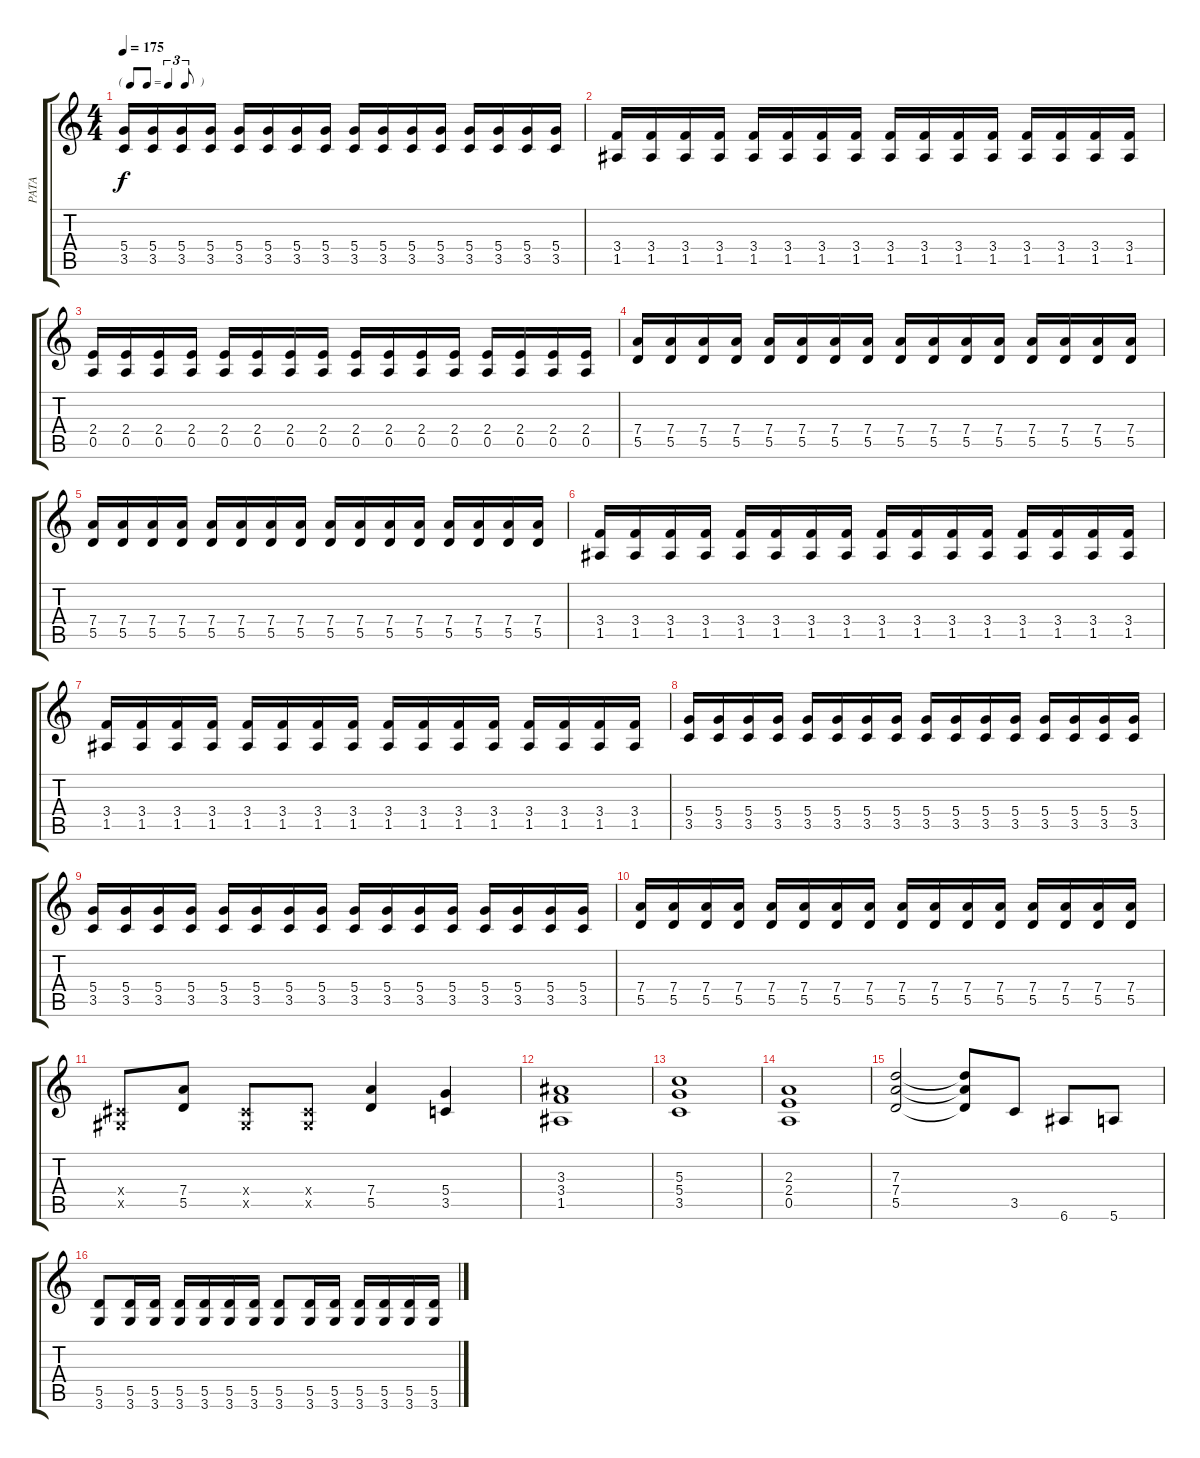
\track ("PATA" "PATA") {instrument distortionguitar}
\staff {score tabs}
\tuning (E4 B3 G3 D3 A2 E2) {hide}
\ts (4 4)
\tf triplet8th
\tempo 175
\clef g2
\ks c
(5.4 3.5).16{dy f} (5.4 3.5).16 (5.4 3.5).16 (5.4 3.5).16 (5.4 3.5).16 (5.4 3.5).16 (5.4 3.5).16 (5.4 3.5).16 (5.4 3.5).16 (5.4 3.5).16 (5.4 3.5).16 (5.4 3.5).16 (5.4 3.5).16 (5.4 3.5).16 (5.4 3.5).16 (5.4 3.5).16 |
(3.4 1.5).16 (3.4 1.5).16 (3.4 1.5).16 (3.4 1.5).16 (3.4 1.5).16 (3.4 1.5).16 (3.4 1.5).16 (3.4 1.5).16 (3.4 1.5).16 (3.4 1.5).16 (3.4 1.5).16 (3.4 1.5).16 (3.4 1.5).16 (3.4 1.5).16 (3.4 1.5).16 (3.4 1.5).16 |
(2.4 0.5).16 (2.4 0.5).16 (2.4 0.5).16 (2.4 0.5).16 (2.4 0.5).16 (2.4 0.5).16 (2.4 0.5).16 (2.4 0.5).16 (2.4 0.5).16 (2.4 0.5).16 (2.4 0.5).16 (2.4 0.5).16 (2.4 0.5).16 (2.4 0.5).16 (2.4 0.5).16 (2.4 0.5).16 |
(7.4 5.5).16 (7.4 5.5).16 (7.4 5.5).16 (7.4 5.5).16 (7.4 5.5).16 (7.4 5.5).16 (7.4 5.5).16 (7.4 5.5).16 (7.4 5.5).16 (7.4 5.5).16 (7.4 5.5).16 (7.4 5.5).16 (7.4 5.5).16 (7.4 5.5).16 (7.4 5.5).16 (7.4 5.5).16 |
(7.4 5.5).16 (7.4 5.5).16 (7.4 5.5).16 (7.4 5.5).16 (7.4 5.5).16 (7.4 5.5).16 (7.4 5.5).16 (7.4 5.5).16 (7.4 5.5).16 (7.4 5.5).16 (7.4 5.5).16 (7.4 5.5).16 (7.4 5.5).16 (7.4 5.5).16 (7.4 5.5).16 (7.4 5.5).16 |
(3.4 1.5).16 (3.4 1.5).16 (3.4 1.5).16 (3.4 1.5).16 (3.4 1.5).16 (3.4 1.5).16 (3.4 1.5).16 (3.4 1.5).16 (3.4 1.5).16 (3.4 1.5).16 (3.4 1.5).16 (3.4 1.5).16 (3.4 1.5).16 (3.4 1.5).16 (3.4 1.5).16 (3.4 1.5).16 |
(3.4 1.5).16 (3.4 1.5).16 (3.4 1.5).16 (3.4 1.5).16 (3.4 1.5).16 (3.4 1.5).16 (3.4 1.5).16 (3.4 1.5).16 (3.4 1.5).16 (3.4 1.5).16 (3.4 1.5).16 (3.4 1.5).16 (3.4 1.5).16 (3.4 1.5).16 (3.4 1.5).16 (3.4 1.5).16 |
(5.4 3.5).16 (5.4 3.5).16 (5.4 3.5).16 (5.4 3.5).16 (5.4 3.5).16 (5.4 3.5).16 (5.4 3.5).16 (5.4 3.5).16 (5.4 3.5).16 (5.4 3.5).16 (5.4 3.5).16 (5.4 3.5).16 (5.4 3.5).16 (5.4 3.5).16 (5.4 3.5).16 (5.4 3.5).16 |
(5.4 3.5).16 (5.4 3.5).16 (5.4 3.5).16 (5.4 3.5).16 (5.4 3.5).16 (5.4 3.5).16 (5.4 3.5).16 (5.4 3.5).16 (5.4 3.5).16 (5.4 3.5).16 (5.4 3.5).16 (5.4 3.5).16 (5.4 3.5).16 (5.4 3.5).16 (5.4 3.5).16 (5.4 3.5).16 |
(7.4 5.5).16 (7.4 5.5).16 (7.4 5.5).16 (7.4 5.5).16 (7.4 5.5).16 (7.4 5.5).16 (7.4 5.5).16 (7.4 5.5).16 (7.4 5.5).16 (7.4 5.5).16 (7.4 5.5).16 (7.4 5.5).16 (7.4 5.5).16 (7.4 5.5).16 (7.4 5.5).16 (7.4 5.5).16 |
(-1.4{x} -1.5{x}).8 (7.4 5.5).8 (-1.4{x} -1.5{x}).8 (-1.4{x} -1.5{x}).8 (7.4 5.5).4 (5.4 3.5).4 |
(3.3 3.4 1.5).1 |
(5.3 5.4 3.5).1 |
(2.3 2.4 0.5).1 |
(7.3 7.4 5.5).2 (7.3{t} 7.4{t} 5.5{t}).8 3.5.8 6.6.8 5.6.8 |
(5.5 3.6).8 (5.5 3.6).16 (5.5 3.6).16 (5.5 3.6).16 (5.5 3.6).16 (5.5 3.6).16 (5.5 3.6).16 (5.5 3.6).8 (5.5 3.6).16 (5.5 3.6).16 (5.5 3.6).16 (5.5 3.6).16 (5.5 3.6).16 (5.5 3.6).16
